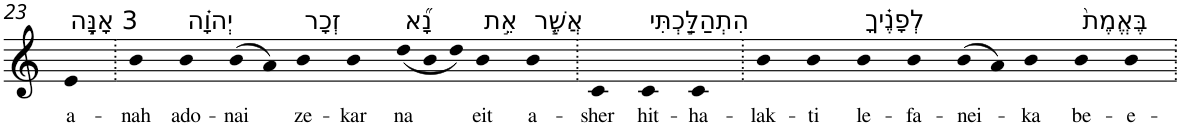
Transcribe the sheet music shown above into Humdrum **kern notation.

**kern	**text
*part1	*part1
*staff1	*staff1
*I"Piano	*
*I'Pno	*
!!LO:PB:g=z
*clefG2	*
*k[]	*
=23	=23
!LO:TX:a:t=3 אָנָּ֣ה	!
!	!LO:LY:b
4e	a-
=24.	=24.
!	!LO:LY:b
4b	-nah
!LO:TX:a:t=יְהוָ֗ה	!
!	!LO:LY:b
4b	ado-
!	!LO:LY:b
(>8b	-nai
8a)	.
!LO:TX:a:t=זְכָר	!
!	!LO:LY:b
4b	ze-
!	!LO:LY:b
4b	-kar
*Xtuplet	*
!LO:TX:a:t=נָ֞א	!
!	!LO:LY:b
(<12dd	na
12b	.
12dd)	.
!LO:TX:a:t=אֵ֣ת	!
!	!LO:LY:b
4b	eit
!LO:TX:a:t=אֲשֶׁ֧ר	!
!	!LO:LY:b
4b	a-
=25.	=25.
!	!LO:LY:b
4c	-sher
!LO:TX:a:t=הִתְהַלַּ֣כְתִּי	!
!	!LO:LY:b
4c	hit-
!	!LO:LY:b
4c	-ha-
=26.	=26.
!	!LO:LY:b
4b	-lak-
!	!LO:LY:b
4b	-ti
!LO:TX:a:t=לְפָנֶ֗יךָ	!
!	!LO:LY:b
4b	le-
!	!LO:LY:b
4b	-fa-
!	!LO:LY:b
(>8b	-nei-
8a)	.
!	!LO:LY:b
4b	-ka
!LO:TX:a:t=בֶּאֱמֶת֙	!
!	!LO:LY:b
4b	be-
!	!LO:LY:b
4b	-e-
=.	=.
*-	*-
